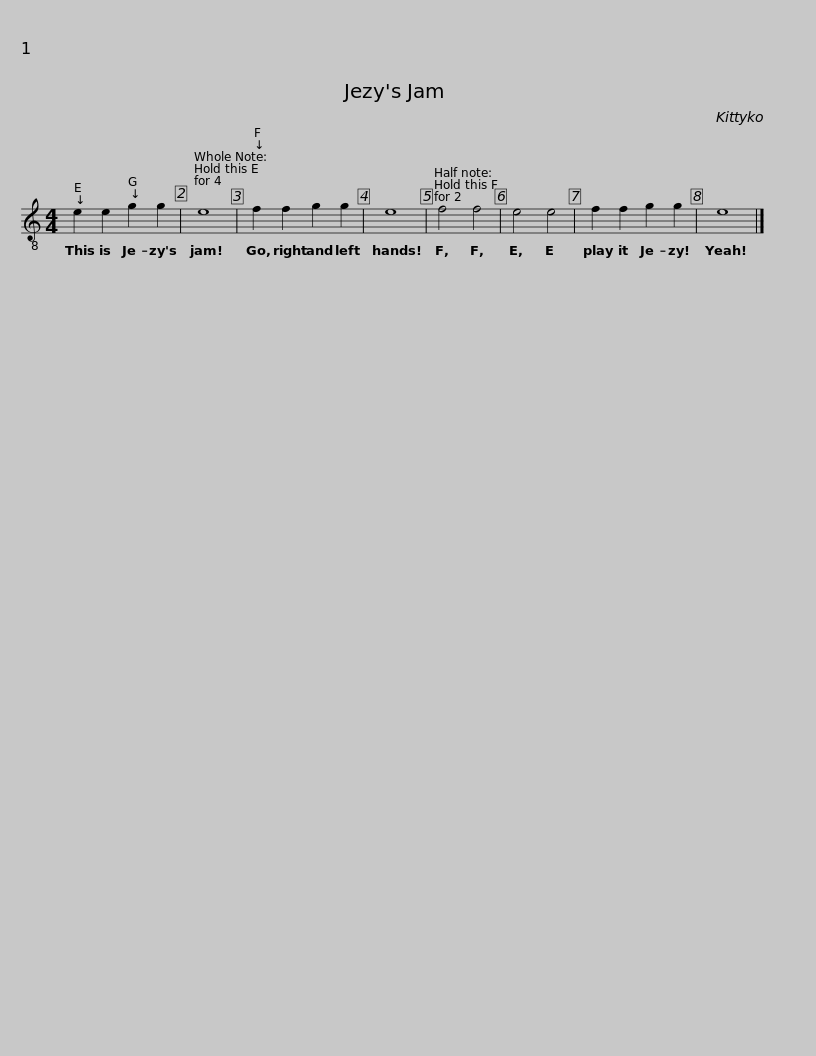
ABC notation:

X:1
L:1/8
M:4/4
I:linebreak $
K:C
V:1 treble-8
V:1
 e2 e2 g2 g2 | e8 | f2 f2 g2 g2 | e8 | f4 f4 | %5
 e4 e4 |$ f2 f2 g2 g2 | e8 |] %8
